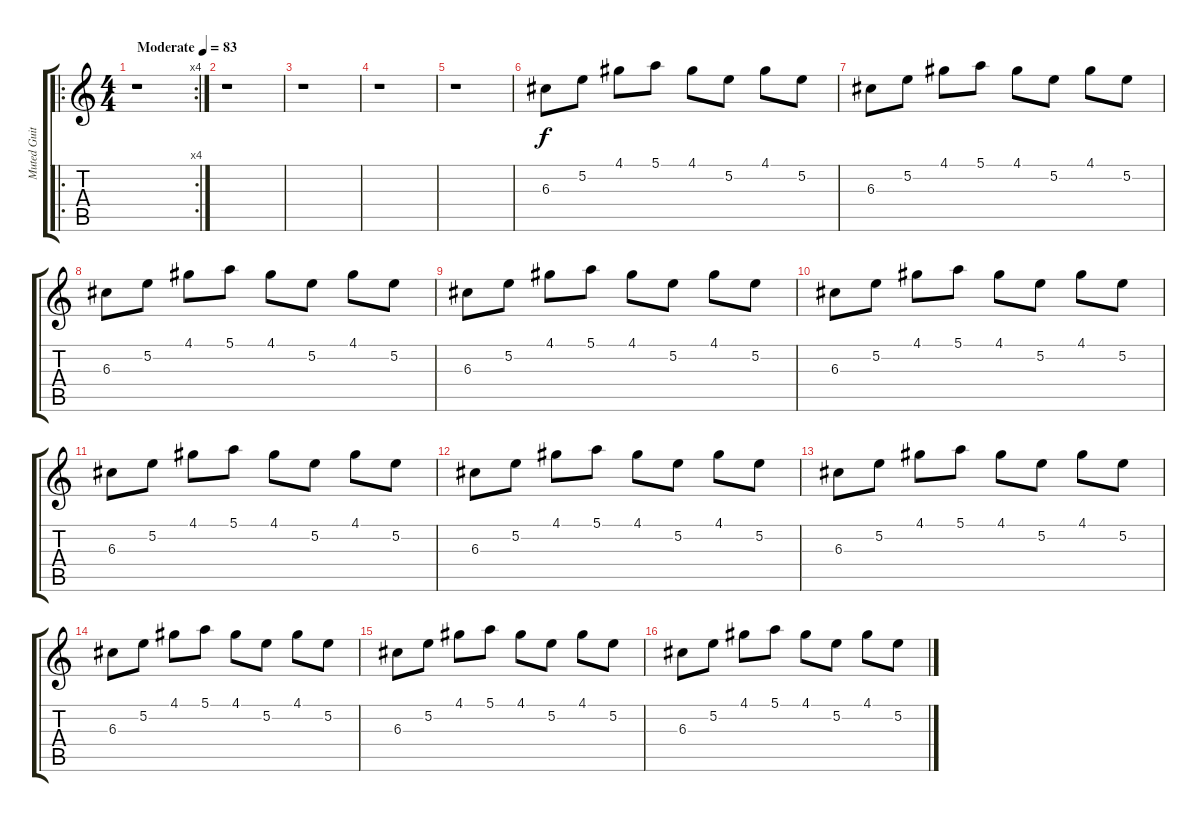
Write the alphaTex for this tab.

\track ("Muted Guitar" "Muted Guit") {instrument electricguitarmuted}
\staff {score tabs}
\tuning (E4 B3 G3 D3 A2 E2) {hide}
\ro
\rc 4
\ts (4 4)
\tempo (83 "Moderate")
\clef g2
\ks c
r.1{dy f instrument electricguitarmuted} |
r.1 |
r.1 |
r.1 |
r.1 |
6.3.8 5.2.8 4.1.8 5.1.8 4.1.8 5.2.8 4.1.8 5.2.8 |
6.3.8 5.2.8 4.1.8 5.1.8 4.1.8 5.2.8 4.1.8 5.2.8 |
6.3.8 5.2.8 4.1.8 5.1.8 4.1.8 5.2.8 4.1.8 5.2.8 |
6.3.8 5.2.8 4.1.8 5.1.8 4.1.8 5.2.8 4.1.8 5.2.8 |
6.3.8 5.2.8 4.1.8 5.1.8 4.1.8 5.2.8 4.1.8 5.2.8 |
6.3.8 5.2.8 4.1.8 5.1.8 4.1.8 5.2.8 4.1.8 5.2.8 |
6.3.8 5.2.8 4.1.8 5.1.8 4.1.8 5.2.8 4.1.8 5.2.8 |
6.3.8 5.2.8 4.1.8 5.1.8 4.1.8 5.2.8 4.1.8 5.2.8 |
6.3.8 5.2.8 4.1.8 5.1.8 4.1.8 5.2.8 4.1.8 5.2.8 |
6.3.8 5.2.8 4.1.8 5.1.8 4.1.8 5.2.8 4.1.8 5.2.8 |
6.3.8 5.2.8 4.1.8 5.1.8 4.1.8 5.2.8 4.1.8 5.2.8
